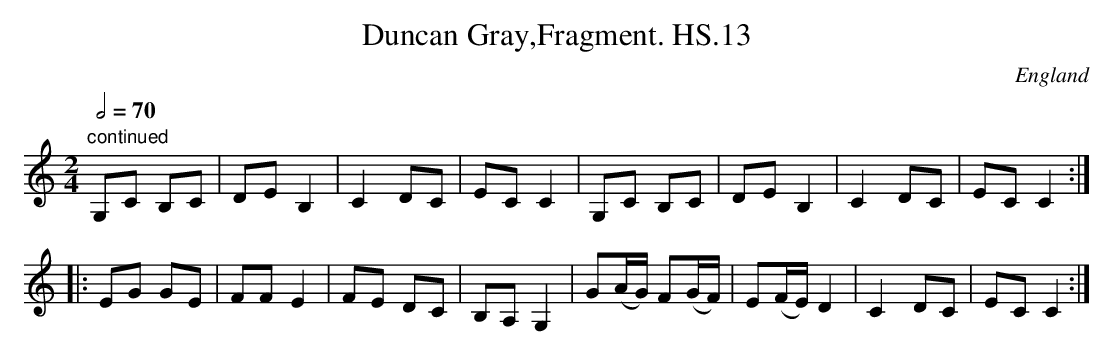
X:1
T:Duncan Gray,Fragment. HS.13
M:2/4
L:1/8
Q:1/2=70
O:England
notC:previous page missing
K:C major
"continued"G,C B,C|DEB,2|C2DC|ECC2|G,C B,C|DEB,2|C2DC|ECC2:|!
|:EG GE|FFE2|FE DC|B,A,G,2|G(A/G/) F(G/F/)|E(F/E/) D2|C2DC|ECC2:|
